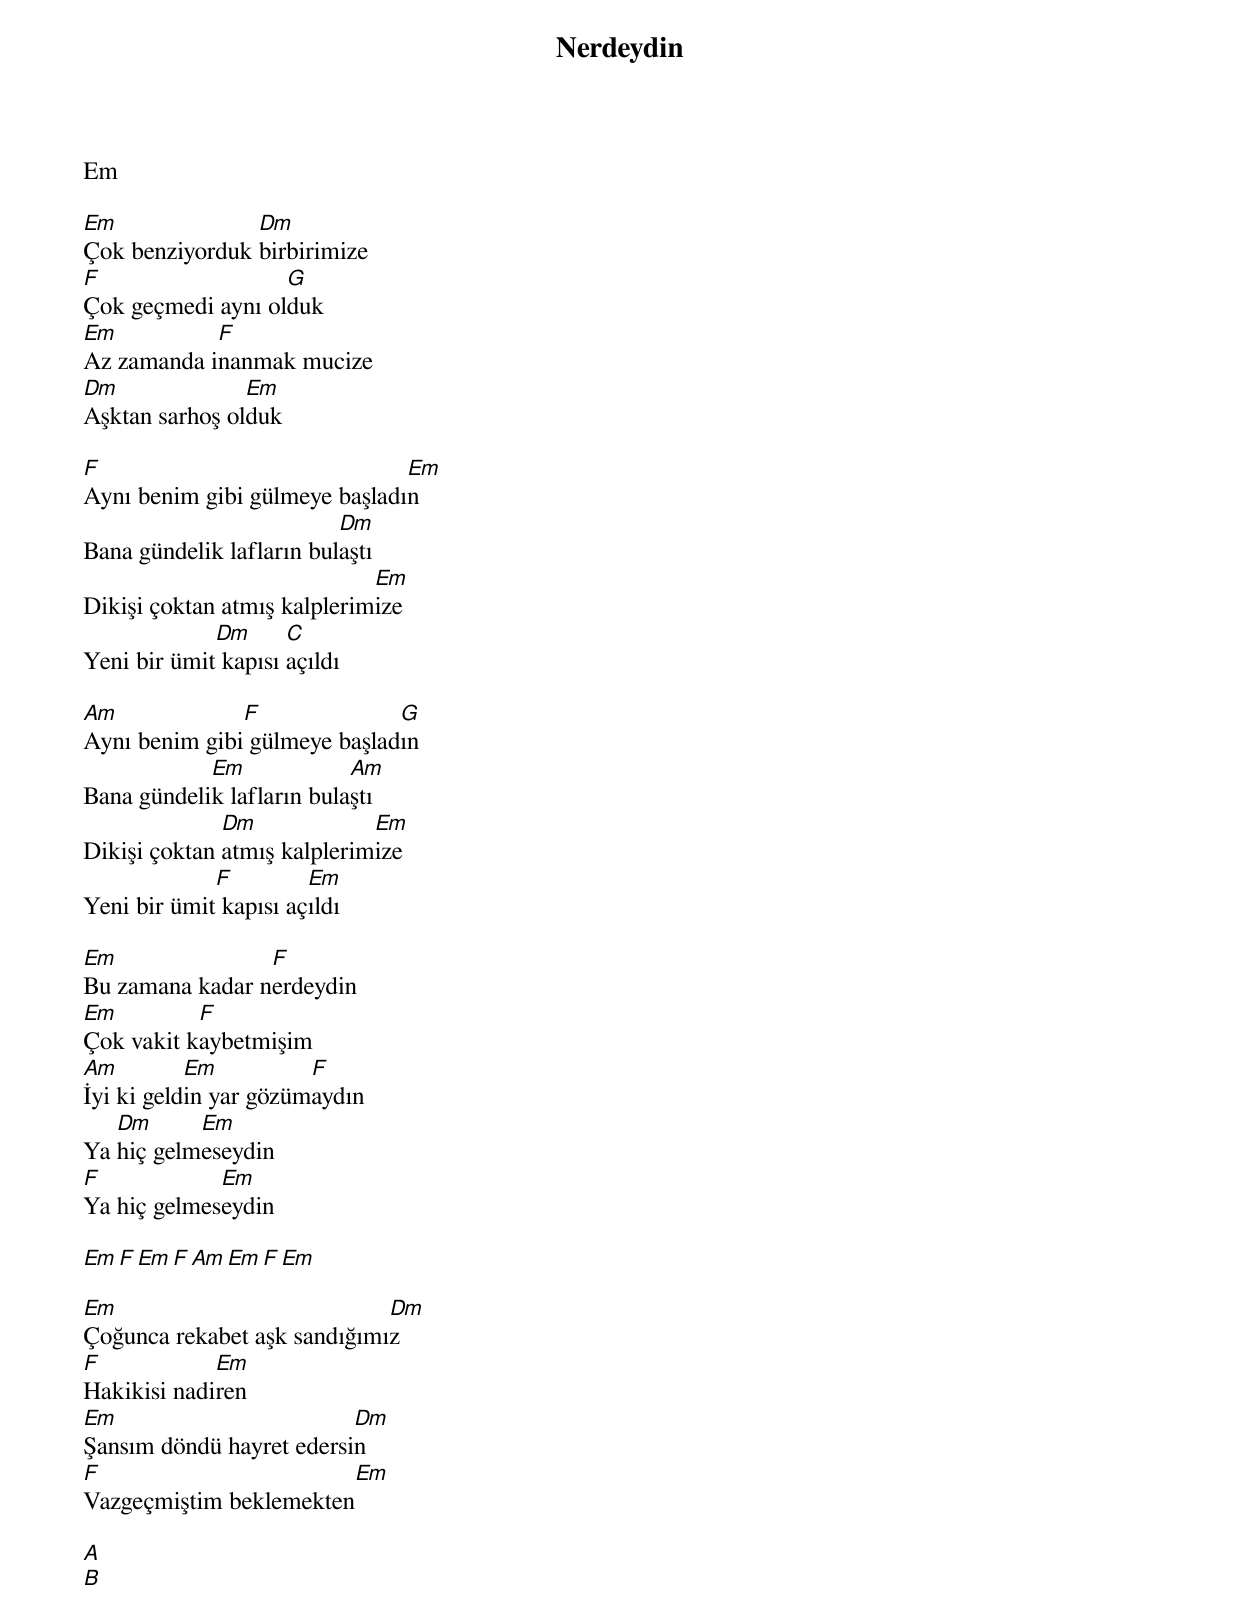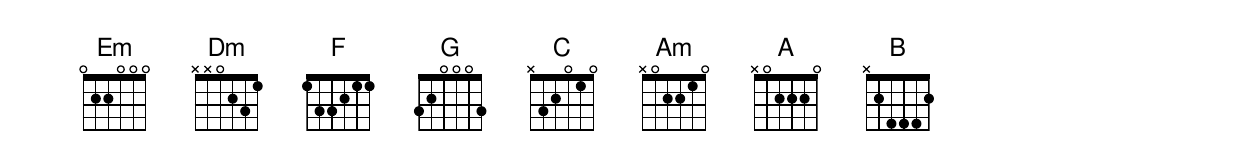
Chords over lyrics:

{title: Nerdeydin}
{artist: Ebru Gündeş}

Em

Em              Dm
Çok benziyorduk birbirimize
F                  G
Çok geçmedi aynı olduk
Em          F
Az zamanda inanmak mucize
Dm              Em
Aşktan sarhoş olduk

F                              Em
Aynı benim gibi gülmeye başladın
                          Dm
Bana gündelik lafların bulaştı
                             Em
Dikişi çoktan atmış kalplerimize
             Dm      C
Yeni bir ümit kapısı açıldı

Am             F              G
Aynı benim gibi gülmeye başladın
            Em             Am
Bana gündelik lafların bulaştı
              Dm             Em
Dikişi çoktan atmış kalplerimize
             F         Em
Yeni bir ümit kapısı açıldı

Em               F
Bu zamana kadar nerdeydin
Em         F
Çok vakit kaybetmişim
Am         Em          F
İyi ki geldin yar gözümaydın
   Dm      Em
Ya hiç gelmeseydin
F            Em
Ya hiç gelmeseydin

Em  F  Em  F  Am  Em  F  Em

Em                           Dm
Çoğunca rekabet aşk sandığımız
F            Em
Hakikisi nadiren
Em                        Dm
Şansım döndü hayret edersin
F                       Em
Vazgeçmiştim beklemekten

A
B
